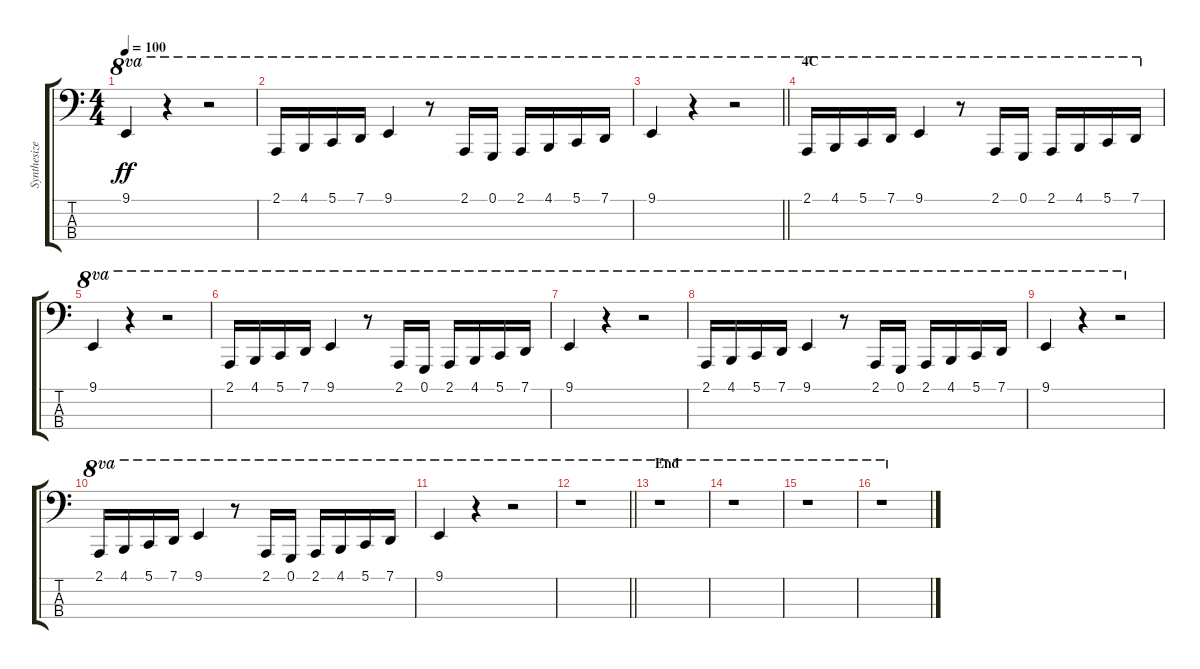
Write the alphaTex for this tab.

\track ("Synthesizer II" "Synthesize") {instrument lead1square}
\staff {score tabs}
\tuning (G2 D2 A1 E1) {hide}
\ts (4 4)
\tempo 100
\clef f4
\ks c
9.1.4{ot 8va dy ff} r.4{ot 8va} r.2{ot 8va} |
2.1.16{ot 8va} 4.1.16{ot 8va} 5.1.16{ot 8va} 7.1.16{ot 8va} 9.1.4{ot 8va} r.8{ot 8va} 2.1.16{ot 8va} 0.1.16{ot 8va} 2.1.16{ot 8va} 4.1.16{ot 8va} 5.1.16{ot 8va} 7.1.16{ot 8va} |
\barLineRight lightlight
9.1.4{ot 8va} r.4{ot 8va} r.2{ot 8va} |
\section ("" "4C")
2.1.16{ot 8va} 4.1.16{ot 8va} 5.1.16{ot 8va} 7.1.16{ot 8va} 9.1.4{ot 8va} r.8{ot 8va} 2.1.16{ot 8va} 0.1.16{ot 8va} 2.1.16{ot 8va} 4.1.16{ot 8va} 5.1.16{ot 8va} 7.1.16{ot 8va} |
9.1.4{ot 8va} r.4{ot 8va} r.2{ot 8va} |
2.1.16{ot 8va} 4.1.16{ot 8va} 5.1.16{ot 8va} 7.1.16{ot 8va} 9.1.4{ot 8va} r.8{ot 8va} 2.1.16{ot 8va} 0.1.16{ot 8va} 2.1.16{ot 8va} 4.1.16{ot 8va} 5.1.16{ot 8va} 7.1.16{ot 8va} |
9.1.4{ot 8va} r.4{ot 8va} r.2{ot 8va} |
2.1.16{ot 8va} 4.1.16{ot 8va} 5.1.16{ot 8va} 7.1.16{ot 8va} 9.1.4{ot 8va} r.8{ot 8va} 2.1.16{ot 8va} 0.1.16{ot 8va} 2.1.16{ot 8va} 4.1.16{ot 8va} 5.1.16{ot 8va} 7.1.16{ot 8va} |
9.1.4{ot 8va} r.4{ot 8va} r.2{ot 8va} |
2.1.16{ot 8va} 4.1.16{ot 8va} 5.1.16{ot 8va} 7.1.16{ot 8va} 9.1.4{ot 8va} r.8{ot 8va} 2.1.16{ot 8va} 0.1.16{ot 8va} 2.1.16{ot 8va} 4.1.16{ot 8va} 5.1.16{ot 8va} 7.1.16{ot 8va} |
9.1.4{ot 8va} r.4{ot 8va} r.2{ot 8va} |
\barLineRight lightlight
r.1{ot 8va} |
\section ("" "End")
r.1{ot 8va} |
r.1{ot 8va} |
r.1{ot 8va} |
r.1{ot 8va}
